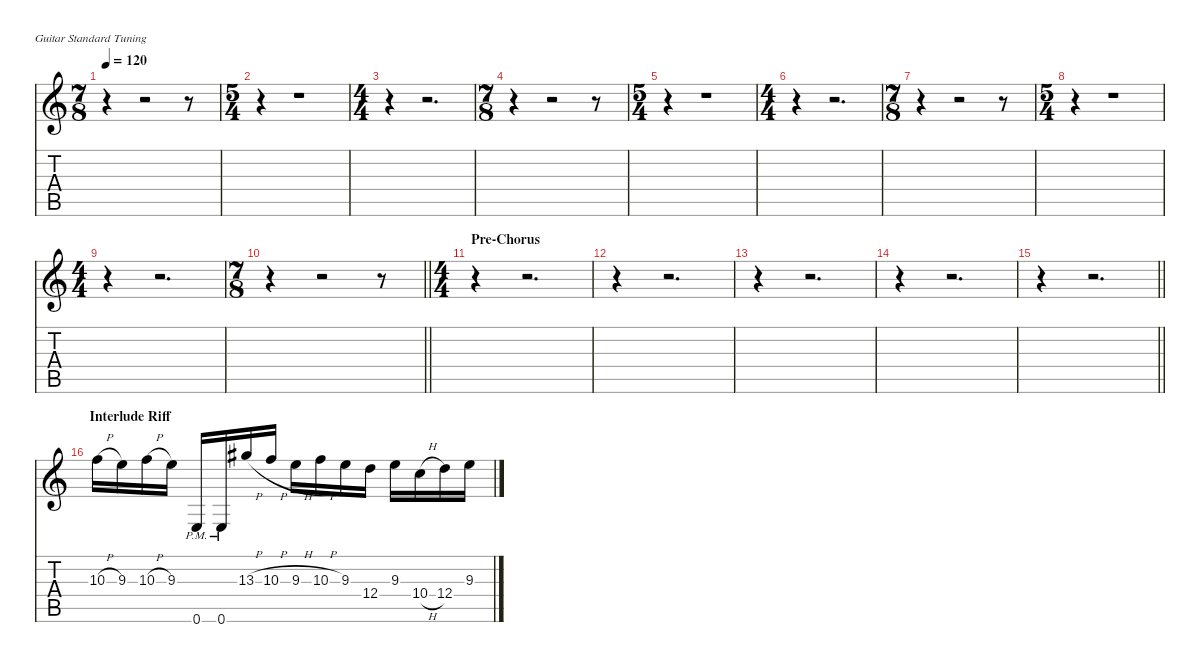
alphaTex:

\defaultSystemsLayout 4
\hideDynamics
\bracketExtendMode nobrackets
\singleTrackTrackNamePolicy hidden
\multiTrackTrackNamePolicy hidden
\firstSystemTrackNameMode fullname
\firstSystemTrackNameOrientation horizontal
\otherSystemsTrackNameOrientation horizontal
\track ("Fredrik Akesson - Electric Guitar 2" "dist.guit.") {instrument distortionguitar}
\staff {score tabs}
\tuning (E4 B3 G3 D3 A2 E2)
\ts (7 8)
\beaming (8 2 2 2 2)
\tempo 120
\clef g2
\ks c
r.4{dy f beam Down} r.2{beam Down} r.8{beam Down} |
\ts (5 4)
\beaming (8 2 2 2 4)
r.4{beam Down} r.1{beam Down} |
\ts (4 4)
\beaming (8 2 2 2 2)
r.4{beam Down} r.2{d beam Down} |
\ts (7 8)
\beaming (8 2 2 2 2)
r.4{beam Down} r.2{beam Down} r.8{beam Down} |
\ts (5 4)
\beaming (8 2 2 2 4)
r.4{beam Down} r.1{beam Down} |
\ts (4 4)
\beaming (8 2 2 2 2)
r.4{beam Down} r.2{d beam Down} |
\ts (7 8)
\beaming (8 2 2 2 2)
r.4{beam Down} r.2{beam Down} r.8{beam Down} |
\ts (5 4)
\beaming (8 2 2 2 4)
r.4{beam Down} r.1{beam Down} |
\ts (4 4)
\beaming (8 2 2 2 2)
r.4{beam Down} r.2{d beam Down} |
\ts (7 8)
\beaming (8 2 2 2 2)
\barLineRight lightlight
r.4{beam Down} r.2{beam Down} r.8{beam Down} |
\ts (4 4)
\beaming (8 2 2 2 2)
\section ("" "Pre-Chorus")
r.4{beam Down} r.2{d beam Down} |
r.4{beam Down} r.2{d beam Down} |
r.4{beam Down} r.2{d beam Down} |
r.4{beam Down} r.2{d beam Down} |
\barLineRight lightlight
r.4{beam Down} r.2{d beam Down} |
\section ("" "Interlude Riff")
10.3{h}.16{beam Down} 9.3.16{beam Down} 10.3{h}.16{beam Down} 9.3.16{beam Down} 0.6{pm}.16{beam Up} 0.6{pm}.16{beam Up} 13.3{h acc #}.16{beam Up} 10.3{h}.16{beam Up} 9.3{h}.16{beam Down} 10.3{h}.16{beam Down} 9.3.16{beam Down} 12.4.16{beam Down} 9.3.16{beam Down} 10.4{h}.16{beam Down} 12.4.16{beam Down} 9.3.16{beam Down}
